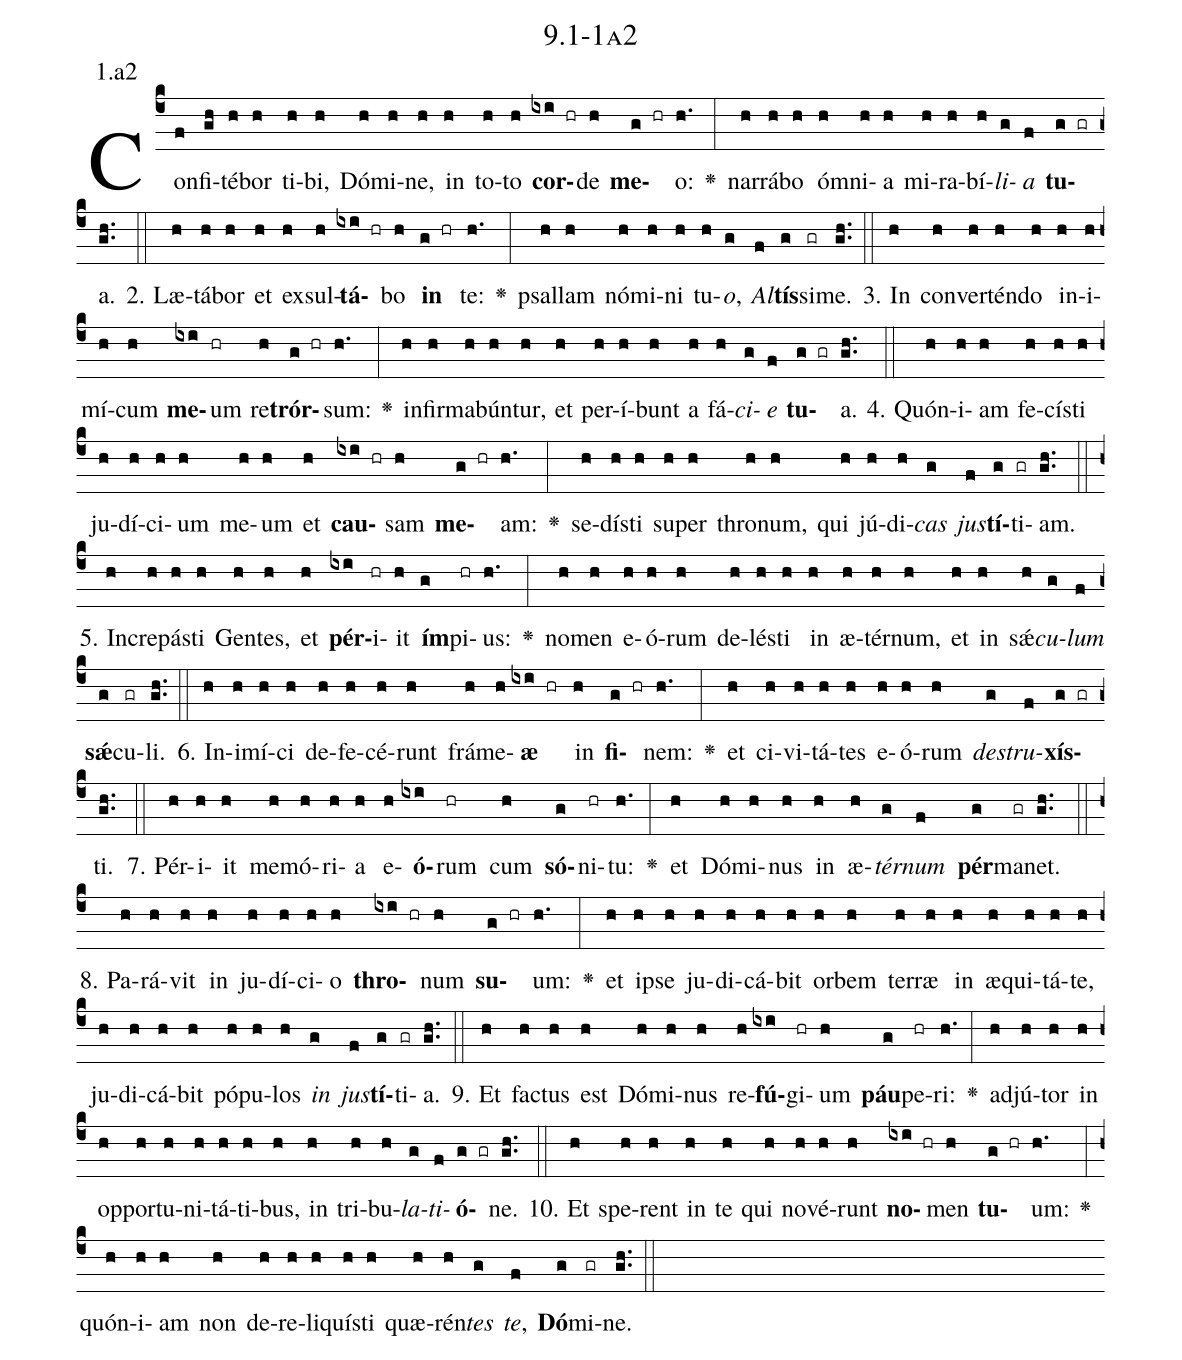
name: 9.1-1a2;
annotation: 1.a2;
%%
(c4)Con(f)fi(gh)té(h)bor(h) ti(h)bi,(h) Dó(h)mi(h)ne,(h) in(h) to(h)to(h) <b>cor</b>(ixi hr)de(h) <b>me</b>(g hr)o:(h.) <v>\greheightstar</v>(:) nar(h)rá(h)bo(h) óm(h)ni(h)a(h) mi(h)ra(h)bí(h)<i>li</i>(g)<i>a</i>(f) <b>tu</b>(g gr)a.(gh..) (::)
2. Læ(h)tá(h)bor(h) et(h) ex(h)sul(h)<b>tá</b>(ixi hr)bo(h) <b>in</b>(g hr) te:(h.) <v>\greheightstar</v>(:) psal(h)lam(h) nó(h)mi(h)ni(h) tu(h)<i>o</i>,(g) <i>Al</i>(f)<b>tís</b>(g)si(gr)me.(gh..) (::)
3. In(h) con(h)ver(h)tén(h)do(h) in(h)i(h)mí(h)cum(h) <b>me</b>(ixi)um(hr) re(h)<b>trór</b>(g hr)sum:(h.) <v>\greheightstar</v>(:) in(h)fir(h)ma(h)bún(h)tur,(h) et(h) per(h)í(h)bunt(h) a(h) fá(h)<i>ci</i>(g)<i>e</i>(f) <b>tu</b>(g gr)a.(gh..) (::)
4. Quón(h)i(h)am(h) fe(h)cís(h)ti(h) ju(h)dí(h)ci(h)um(h) me(h)um(h) et(h) <b>cau</b>(ixi hr)sam(h) <b>me</b>(g hr)am:(h.) <v>\greheightstar</v>(:) se(h)dís(h)ti(h) su(h)per(h) thro(h)num,(h) qui(h) jú(h)di(h)<i>cas</i>(g) <i>jus</i>(f)<b>tí</b>(g)ti(gr)am.(gh..) (::)
5. In(h)cre(h)pás(h)ti(h) Gen(h)tes,(h) et(h) <b>pér</b>(ixi)i(hr)it(h) <b>ím</b>(g)pi(hr)us:(h.) <v>\greheightstar</v>(:) no(h)men(h) e(h)ó(h)rum(h) de(h)lés(h)ti(h) in(h) æ(h)tér(h)num,(h) et(h) in(h) sǽ(h)<i>cu</i>(g)<i>lum</i>(f) <b>sǽ</b>(g)cu(gr)li.(gh..) (::)
6. In(h)i(h)mí(h)ci(h) de(h)fe(h)cé(h)runt(h) frá(h)me(h)<b>æ</b>(ixi hr) in(h) <b>fi</b>(g hr)nem:(h.) <v>\greheightstar</v>(:) et(h) ci(h)vi(h)tá(h)tes(h) e(h)ó(h)rum(h) <i>de</i>(g)<i>stru</i>(f)<b>xís</b>(g gr)ti.(gh..) (::)
7. Pér(h)i(h)it(h) me(h)mó(h)ri(h)a(h) e(h)<b>ó</b>(ixi)rum(hr) cum(h) <b>só</b>(g)ni(hr)tu:(h.) <v>\greheightstar</v>(:) et(h) Dó(h)mi(h)nus(h) in(h) æ(h)<i>tér</i>(g)<i>num</i>(f) <b>pér</b>(g)ma(gr)net.(gh..) (::)
8. Pa(h)rá(h)vit(h) in(h) ju(h)dí(h)ci(h)o(h) <b>thro</b>(ixi hr)num(h) <b>su</b>(g hr)um:(h.) <v>\greheightstar</v>(:) et(h) ip(h)se(h) ju(h)di(h)cá(h)bit(h) or(h)bem(h) ter(h)ræ(h) in(h) æ(h)qui(h)tá(h)te,(h) ju(h)di(h)cá(h)bit(h) pó(h)pu(h)los(h) <i>in</i>(g) <i>jus</i>(f)<b>tí</b>(g)ti(gr)a.(gh..) (::)
9. Et(h) fac(h)tus(h) est(h) Dó(h)mi(h)nus(h) re(h)<b>fú</b>(ixi)gi(hr)um(h) <b>páu</b>(g)pe(hr)ri:(h.) <v>\greheightstar</v>(:) ad(h)jú(h)tor(h) in(h) op(h)por(h)tu(h)ni(h)tá(h)ti(h)bus,(h) in(h) tri(h)bu(h)<i>la</i>(g)<i>ti</i>(f)<b>ó</b>(g gr)ne.(gh..) (::)
10. Et(h) spe(h)rent(h) in(h) te(h) qui(h) no(h)vé(h)runt(h) <b>no</b>(ixi hr)men(h) <b>tu</b>(g hr)um:(h.) <v>\greheightstar</v>(:) quón(h)i(h)am(h) non(h) de(h)re(h)li(h)quís(h)ti(h) quæ(h)rén(h)<i>tes</i>(g) <i>te</i>,(f) <b>Dó</b>(g)mi(gr)ne.(gh..) (::)
